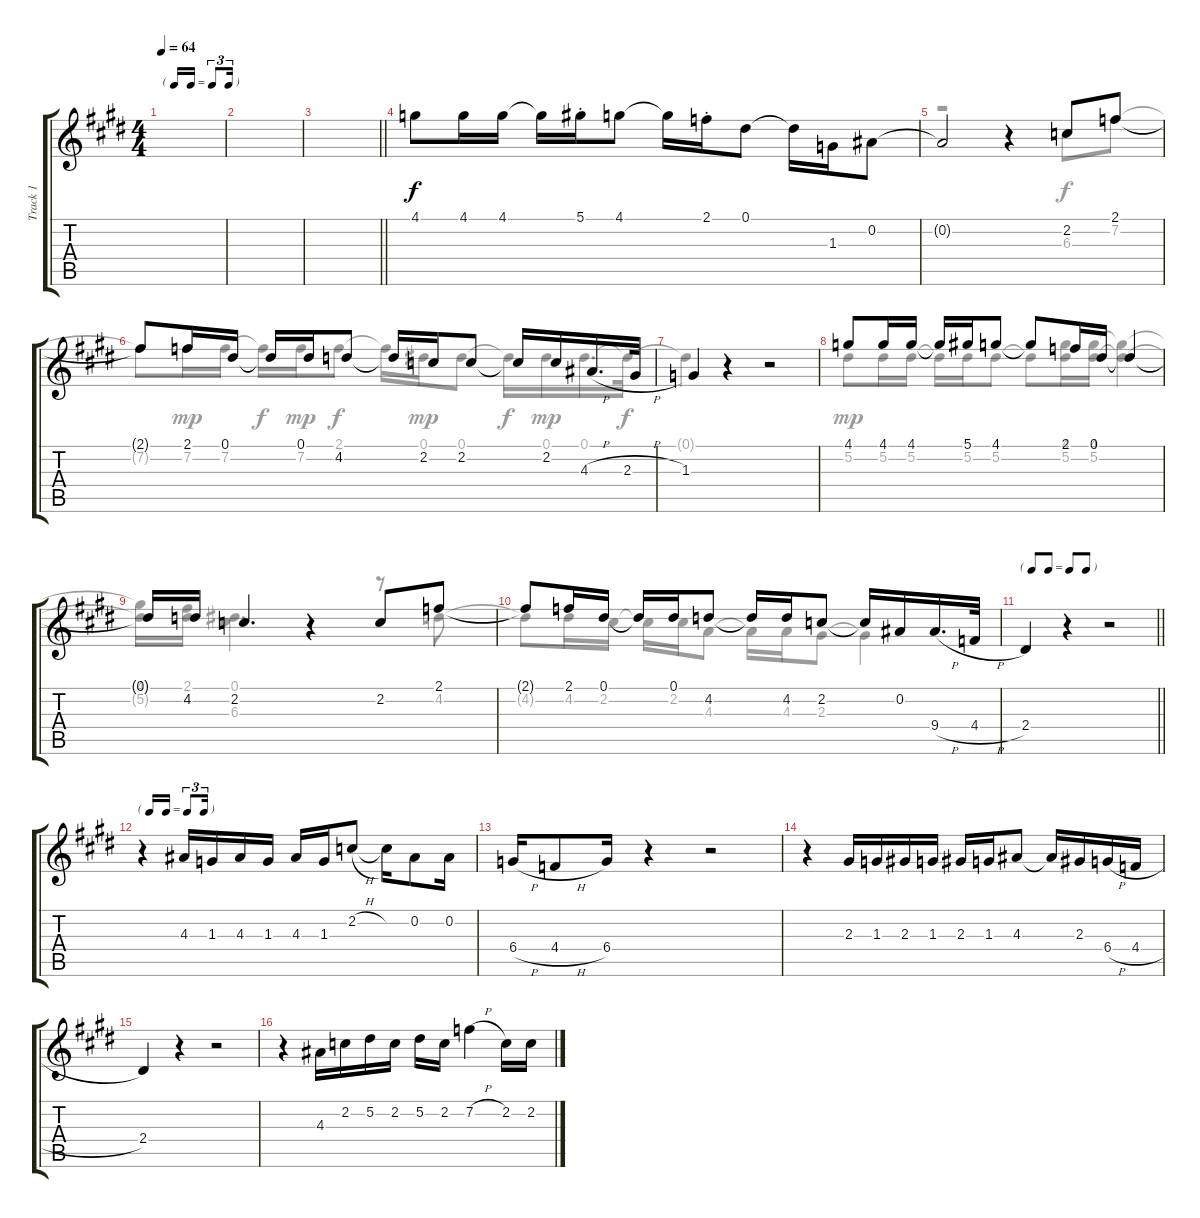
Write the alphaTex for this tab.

\track ("Track 1" "Track 1") {instrument electricguitarjazz}
\staff {score tabs}
\tuning (Eb4 Bb3 Gb3 Db3 Ab2 Eb2) {hide}
\voice
\ts (4 4)
\tf triplet16th
\tempo 64
\clef g2
\ks e
|
|
\barLineRight lightlight
|
4.1.8 4.1.16 4.1.16 4.1{t}.16 5.1{st}.16 4.1.8 4.1{t}.16 2.1{st}.16 0.1.8 0.1{t}.16 1.3.16 0.2.8 |
0.2{t}.2 r.4 2.2.8 2.1.8 |
2.1{t}.8 2.1.16 0.1.16 0.1{t}.16 0.1.16 4.2.8 4.2{t}.16 2.2.16 2.2.8 2.2{t}.16 2.2.16 4.3{h}.16{d} 2.3{h}.32 |
1.3.4 r.4 r.2 |
4.1.8 4.1.16 4.1.16 4.1{t}.16 5.1.16 4.1.8 4.1{t}.8 2.1.16 0.1.16 0.1{t}.4 |
0.1{t}.16 4.2.16 2.2.4{d} r.4 2.2.8 2.1.8 |
2.1{t}.8 2.1.16 0.1.16 0.1{t}.16 0.1.16 4.2.8 4.2{t}.16 4.2.16 2.2.8 2.2{t}.16 0.2.16 9.4{h}.16{d} 4.4{h}.32 |
\tf none
\barLineRight lightlight
2.4.4 r.4 r.2 |
\tf triplet16th
r.4 4.3.16 1.3.16 4.3.16 1.3.16 4.3.16 1.3.16 2.2{h}.8 2.2{t}.16 0.2.8 0.2.16 |
6.4{h}.16 4.4{h}.8 6.4.16 r.4 r.2 |
r.4 2.3.16 1.3.16 2.3.16 1.3.16 2.3.16 1.3.16 4.3.8 4.3{t}.16 2.3.16 6.4{h}.16 4.4{h}.16 |
2.4.4 r.4 r.2 |
r.4 4.3.16 2.2.16 5.2.16 2.2.16 5.2.16 2.2.16 7.2{h}.4 2.2.16 2.2.16
\voice
\clef g2
\ottava regular
\simile none
\ks e
|
|
\barLineRight lightlight
|
|
r.2 r.4 6.3.8 7.2.8 |
7.2{t}.8{dy f} 7.2.16{dy mp} 7.2.16 7.2{t}.16{dy f} 7.2.16{dy mp} 2.1.8{dy f} 2.1{t}.16 0.1.16{dy mp} 0.1.8 0.1{t}.16{dy f} 0.1.16{dy mp} 0.1.16{d} 0.1{t}.32{dy f} |
0.1{t}.4 r.4 r.2 |
5.2.8{dy mp} 5.2.16 5.2.16 5.2{t}.16 5.2.16 5.2.8 5.2{t}.8 (4.1 5.2).16 (4.1 5.2).16 (4.1{t} 5.2{t}).4 |
(4.1{t} 5.2{t}).16 (2.1 4.2).16 (0.1 6.3).4{d} r.4 r.8 4.2.8 |
4.2{t}.8 4.2.16 2.2.16 2.2{t}.16 2.2.16 4.3.8 4.3{t}.16 4.3.16 2.3.8 2.3{t}.4 |
\barLineRight lightlight
|
|
|
|
|
